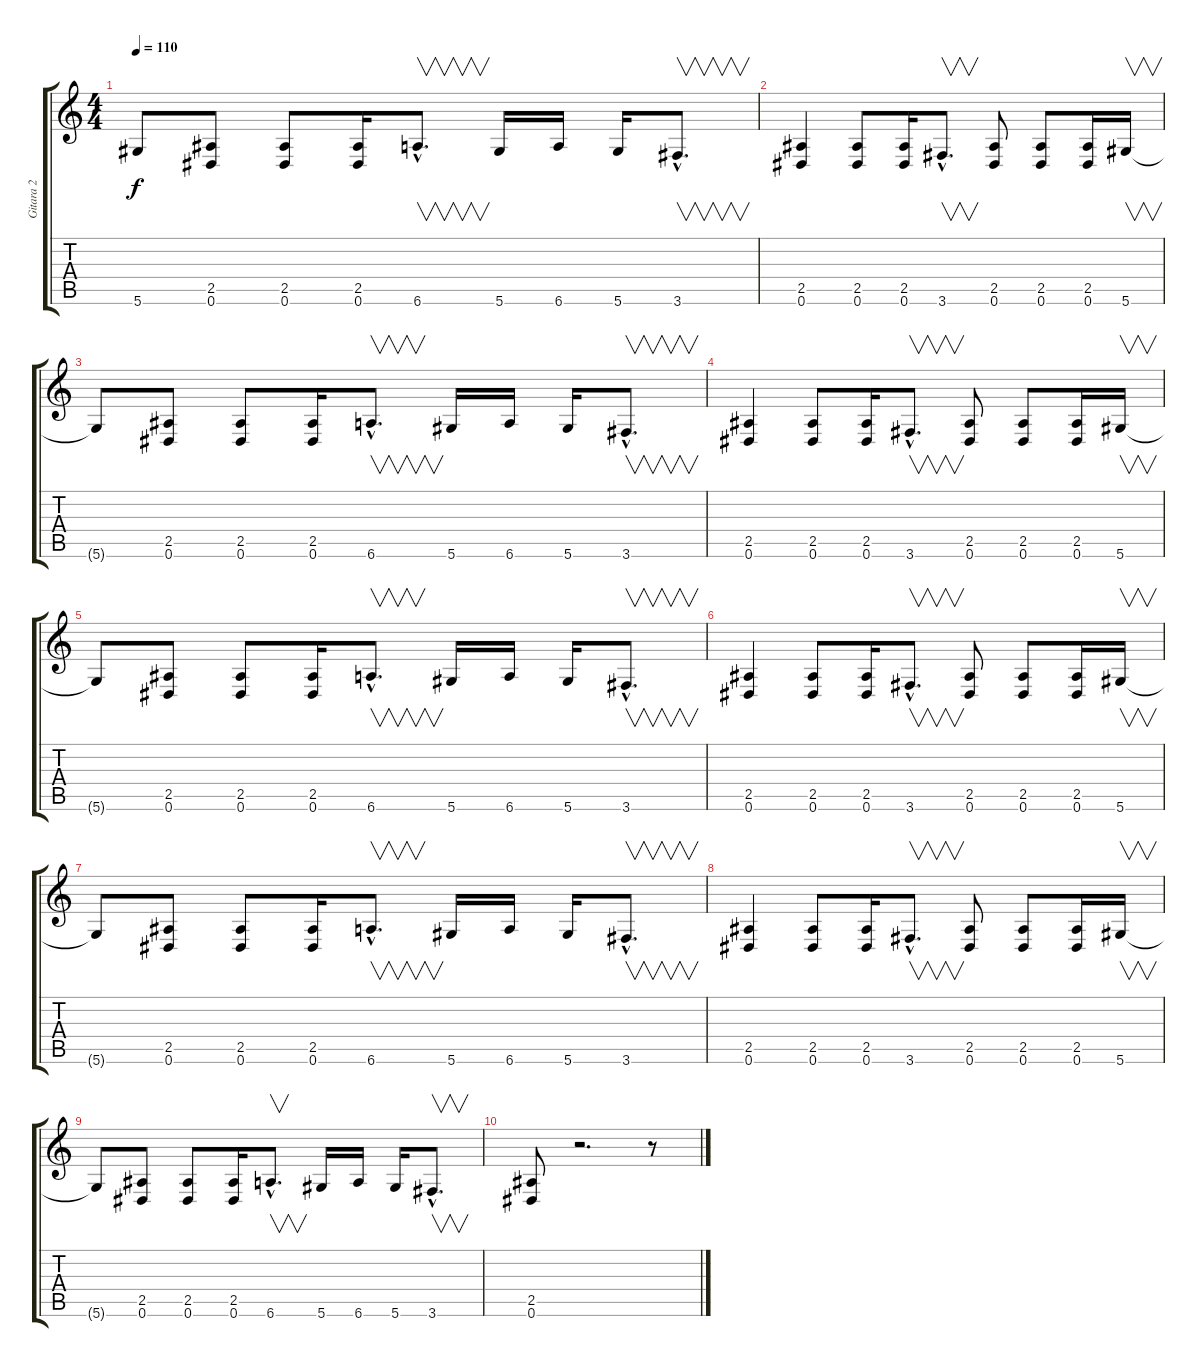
\track ("Gitara 2" "Gitara 2") {instrument distortionguitar}
\staff {score tabs}
\tuning (Eb4 Bb3 Gb3 Db3 Ab2 Eb2) {hide}
\ts (4 4)
\tempo 110
\clef g2
\ks c
5.6{t}.8{dy f} (2.5 0.6).8 (2.5 0.6).8 (2.5 0.6).16 6.6{hac}.8{v d} 5.6.16 6.6.16 5.6.16 3.6{hac}.8{v d} |
(2.5 0.6).4 (2.5 0.6).8 (2.5 0.6).16 3.6{hac}.8{v d} (2.5 0.6).8 (2.5 0.6).8 (2.5 0.6).16 5.6.16{v} |
5.6{t}.8 (2.5 0.6).8 (2.5 0.6).8 (2.5 0.6).16 6.6{hac}.8{v d} 5.6.16 6.6.16 5.6.16 3.6{hac}.8{v d} |
(2.5 0.6).4 (2.5 0.6).8 (2.5 0.6).16 3.6{hac}.8{v d} (2.5 0.6).8 (2.5 0.6).8 (2.5 0.6).16 5.6.16{v} |
5.6{t}.8 (2.5 0.6).8 (2.5 0.6).8 (2.5 0.6).16 6.6{hac}.8{v d} 5.6.16 6.6.16 5.6.16 3.6{hac}.8{v d} |
(2.5 0.6).4 (2.5 0.6).8 (2.5 0.6).16 3.6{hac}.8{v d} (2.5 0.6).8 (2.5 0.6).8 (2.5 0.6).16 5.6.16{v} |
5.6{t}.8 (2.5 0.6).8 (2.5 0.6).8 (2.5 0.6).16 6.6{hac}.8{v d} 5.6.16 6.6.16 5.6.16 3.6{hac}.8{v d} |
(2.5 0.6).4 (2.5 0.6).8 (2.5 0.6).16 3.6{hac}.8{v d} (2.5 0.6).8 (2.5 0.6).8 (2.5 0.6).16 5.6.16{v} |
5.6{t}.8 (2.5 0.6).8 (2.5 0.6).8 (2.5 0.6).16 6.6{hac}.8{v d} 5.6.16 6.6.16 5.6.16 3.6{hac}.8{v d} |
(2.5 0.6).8 r.2{d} r.8
